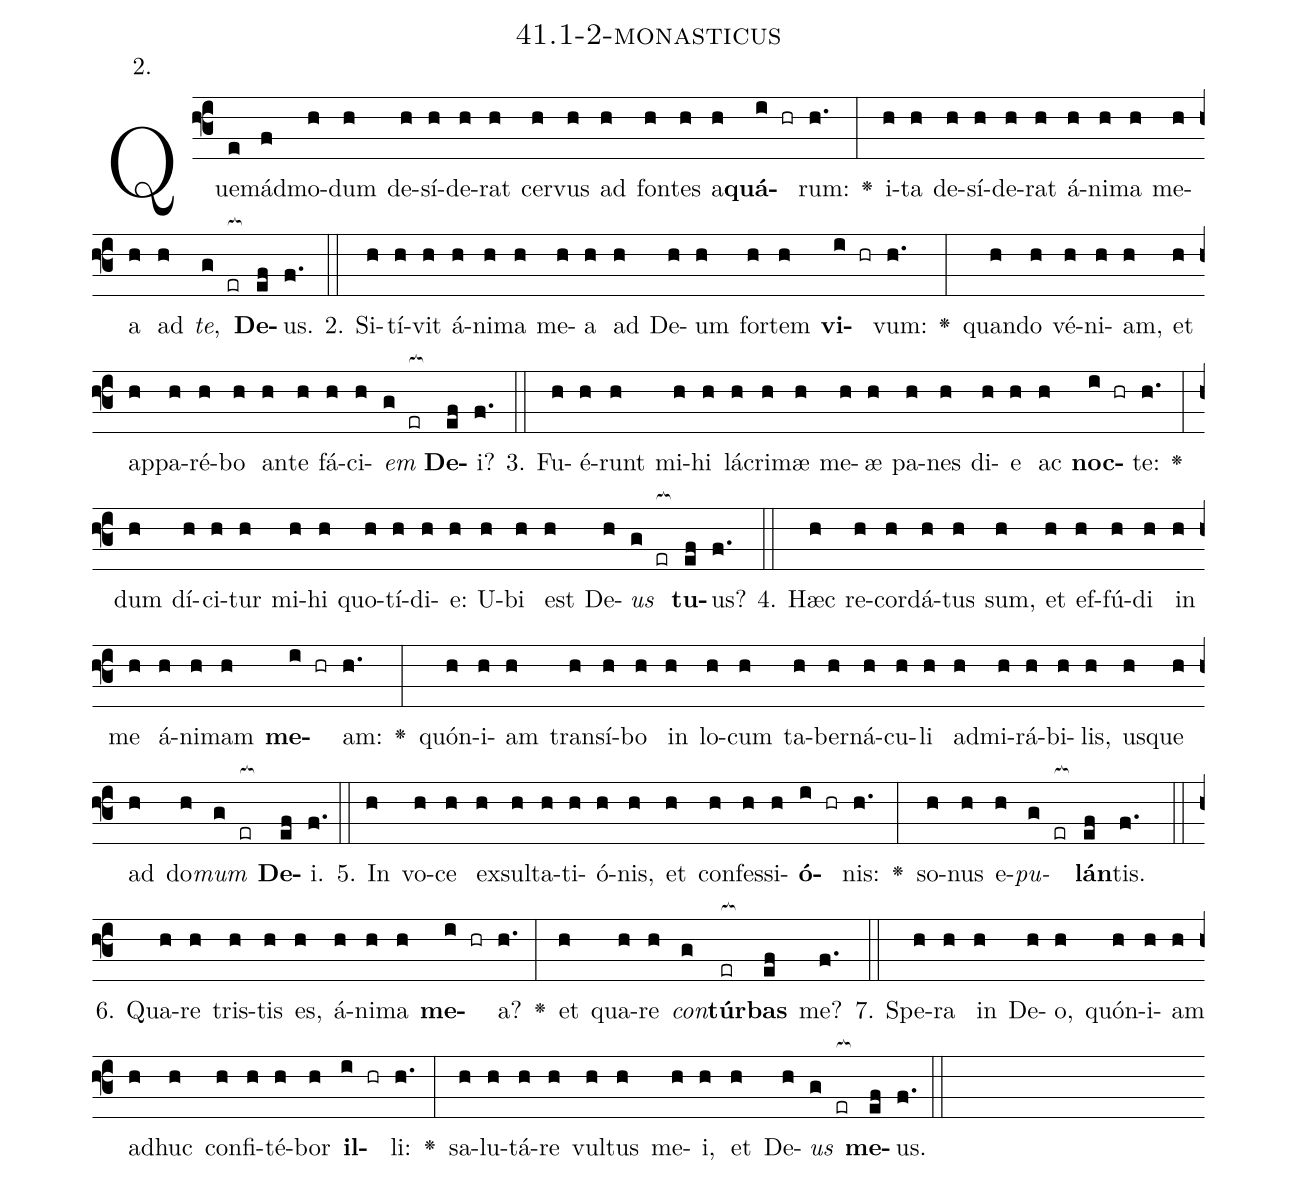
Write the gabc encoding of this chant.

name: 41.1-2-monasticus;
annotation: 2.;
%%
(f3)Quem(e)ád(f)mo(h)dum(h) de(h)sí(h)de(h)rat(h) cer(h)vus(h) ad(h) fon(h)tes(h) a(h)<b>quá</b>(i hr)rum:(h.) <v>\greheightstar</v>(:) i(h)ta(h) de(h)sí(h)de(h)rat(h) á(h)ni(h)ma(h) me(h)a(h) ad(h) <i>te</i>,(g er[ocb:1{]) <b>De</b>(ef[ocb:0}])us.(f.) (::)
2. Si(h)tí(h)vit(h) á(h)ni(h)ma(h) me(h)a(h) ad(h) De(h)um(h) for(h)tem(h) <b>vi</b>(i hr)vum:(h.) <v>\greheightstar</v>(:) quan(h)do(h) vé(h)ni(h)am,(h) et(h) ap(h)pa(h)ré(h)bo(h) an(h)te(h) fá(h)ci(h)<i>em</i>(g er[ocb:1{]) <b>De</b>(ef[ocb:0}])i?(f.) (::)
3. Fu(h)é(h)runt(h) mi(h)hi(h) lá(h)cri(h)mæ(h) me(h)æ(h) pa(h)nes(h) di(h)e(h) ac(h) <b>noc</b>(i hr)te:(h.) <v>\greheightstar</v>(:) dum(h) dí(h)ci(h)tur(h) mi(h)hi(h) quo(h)tí(h)di(h)e:(h) U(h)bi(h) est(h) De(h)<i>us</i>(g er[ocb:1{]) <b>tu</b>(ef[ocb:0}])us?(f.) (::)
4. Hæc(h) re(h)cor(h)dá(h)tus(h) sum,(h) et(h) ef(h)fú(h)di(h) in(h) me(h) á(h)ni(h)mam(h) <b>me</b>(i hr)am:(h.) <v>\greheightstar</v>(:) quón(h)i(h)am(h) trans(h)í(h)bo(h) in(h) lo(h)cum(h) ta(h)ber(h)ná(h)cu(h)li(h) ad(h)mi(h)rá(h)bi(h)lis,(h) us(h)que(h) ad(h) do(h)<i>mum</i>(g er[ocb:1{]) <b>De</b>(ef[ocb:0}])i.(f.) (::)
5. In(h) vo(h)ce(h) ex(h)sul(h)ta(h)ti(h)ó(h)nis,(h) et(h) con(h)fes(h)si(h)<b>ó</b>(i hr)nis:(h.) <v>\greheightstar</v>(:) so(h)nus(h) e(h)<i>pu</i>(g er[ocb:1{])<b>lán</b>(ef[ocb:0}])tis.(f.) (::)
6. Qua(h)re(h) tris(h)tis(h) es,(h) á(h)ni(h)ma(h) <b>me</b>(i hr)a?(h.) <v>\greheightstar</v>(:) et(h) qua(h)re(h) <i>con</i>(g)<b>túr</b>(er[ocb:1{])<b>bas</b>(ef[ocb:0}]) me?(f.) (::)
7. Spe(h)ra(h) in(h) De(h)o,(h) quón(h)i(h)am(h) ad(h)huc(h) con(h)fi(h)té(h)bor(h) <b>il</b>(i hr)li:(h.) <v>\greheightstar</v>(:) sa(h)lu(h)tá(h)re(h) vul(h)tus(h) me(h)i,(h) et(h) De(h)<i>us</i>(g er[ocb:1{]) <b>me</b>(ef[ocb:0}])us.(f.) (::)
